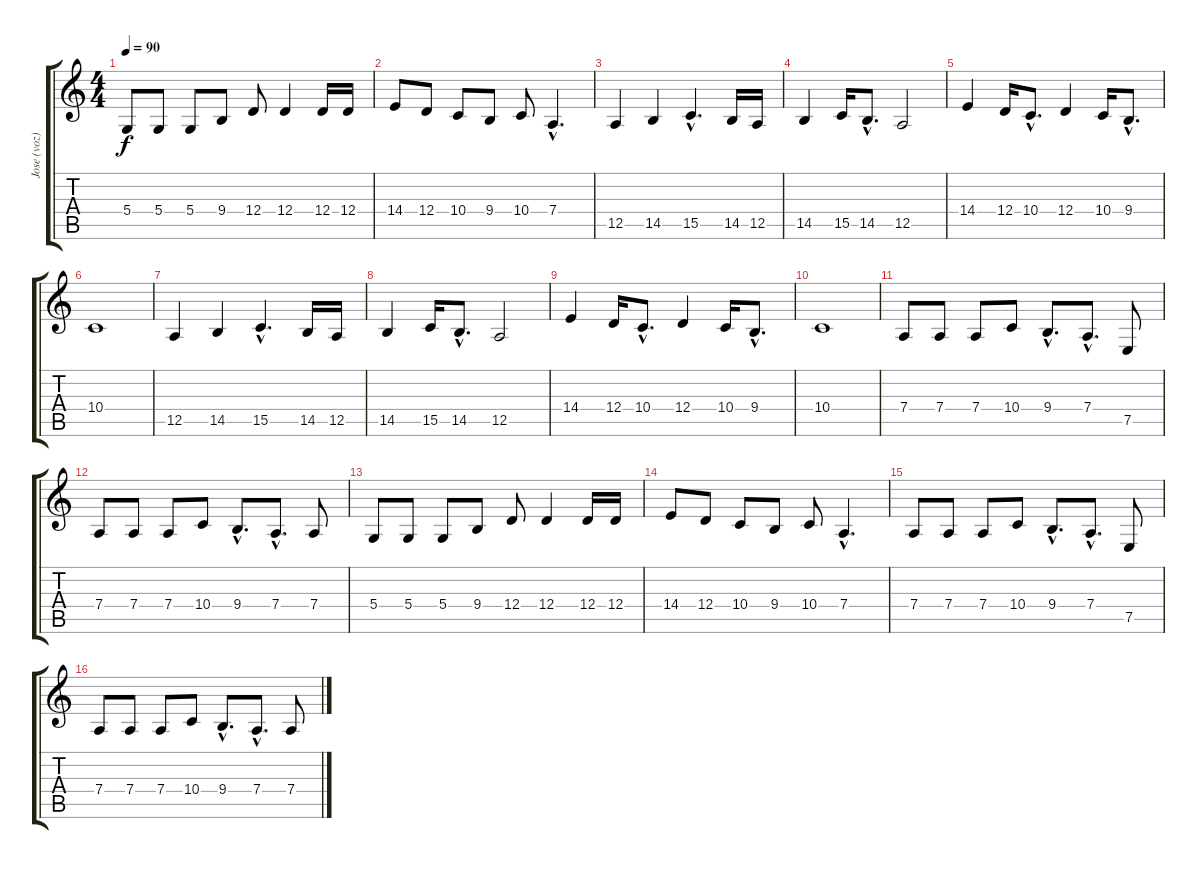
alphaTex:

\track ("Jose (voz)" "Jose (voz)") {instrument violin}
\staff {score tabs}
\tuning (E4 B3 G3 D3 A2 E2) {hide}
\ts (4 4)
\tempo 90
\clef g2
\ks c
5.4.8{dy f} 5.4.8 5.4.8 9.4.8 12.4.8 12.4.4 12.4.16 12.4.16 |
14.4.8 12.4.8 10.4.8 9.4.8 10.4.8 7.4{hac}.4{d} |
12.5.4 14.5.4 15.5{hac}.4{d} 14.5.16 12.5.16 |
14.5.4 15.5.16 14.5{hac}.8{d} 12.5.2 |
14.4.4 12.4.16 10.4{hac}.8{d} 12.4.4 10.4.16 9.4{hac}.8{d} |
10.4.1 |
12.5.4 14.5.4 15.5{hac}.4{d} 14.5.16 12.5.16 |
14.5.4 15.5.16 14.5{hac}.8{d} 12.5.2 |
14.4.4 12.4.16 10.4{hac}.8{d} 12.4.4 10.4.16 9.4{hac}.8{d} |
10.4.1 |
7.4.8 7.4.8 7.4.8 10.4.8 9.4{hac}.8{d} 7.4{hac}.8{d} 7.5.8 |
7.4.8 7.4.8 7.4.8 10.4.8 9.4{hac}.8{d} 7.4{hac}.8{d} 7.4.8 |
5.4.8 5.4.8 5.4.8 9.4.8 12.4.8 12.4.4 12.4.16 12.4.16 |
14.4.8 12.4.8 10.4.8 9.4.8 10.4.8 7.4{hac}.4{d} |
7.4.8 7.4.8 7.4.8 10.4.8 9.4{hac}.8{d} 7.4{hac}.8{d} 7.5.8 |
7.4.8 7.4.8 7.4.8 10.4.8 9.4{hac}.8{d} 7.4{hac}.8{d} 7.4.8
